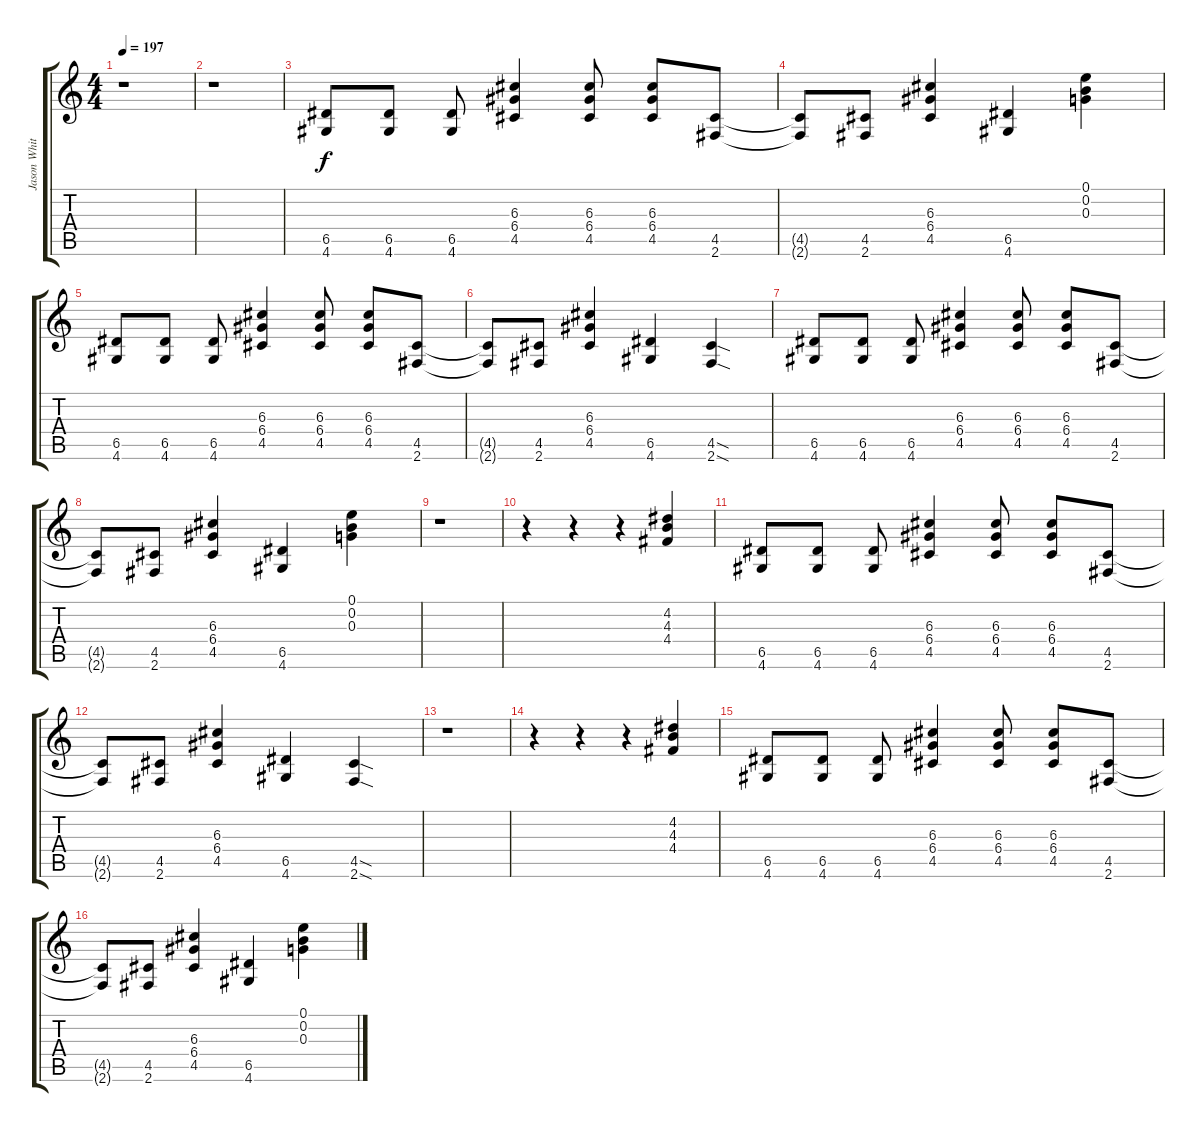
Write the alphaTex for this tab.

\track ("Jason White (Guitar 2)" "Jason Whit") {instrument distortionguitar}
\staff {score tabs}
\tuning (E4 B3 G3 D3 A2 E2) {hide}
\ts (4 4)
\tempo 197
\clef g2
\ks c
r.1{dy f instrument distortionguitar} |
r.1 |
(6.5 4.6).8 (6.5 4.6).8 (6.5 4.6).8 (6.3 6.4 4.5).4 (6.3 6.4 4.5).8 (6.3 6.4 4.5).8 (4.5 2.6).8 |
(4.5{t} 2.6{t}).8 (4.5 2.6).8 (6.3 6.4 4.5).4 (6.5 4.6).4 (0.1 0.2 0.3).4{balance 16} |
(6.5 4.6).8{balance 8} (6.5 4.6).8 (6.5 4.6).8 (6.3 6.4 4.5).4 (6.3 6.4 4.5).8 (6.3 6.4 4.5).8 (4.5 2.6).8 |
(4.5{t} 2.6{t}).8 (4.5 2.6).8 (6.3 6.4 4.5).4 (6.5 4.6).4 (4.5{sod} 2.6{sod}).4 |
(6.5 4.6).8 (6.5 4.6).8 (6.5 4.6).8 (6.3 6.4 4.5).4 (6.3 6.4 4.5).8 (6.3 6.4 4.5).8 (4.5 2.6).8 |
(4.5{t} 2.6{t}).8 (4.5 2.6).8 (6.3 6.4 4.5).4 (6.5 4.6).4 (0.1 0.2 0.3).4{balance 16} |
r.1 |
r.4 r.4 r.4 (4.2 4.3 4.4).4 |
(6.5 4.6).8{balance 8} (6.5 4.6).8 (6.5 4.6).8 (6.3 6.4 4.5).4 (6.3 6.4 4.5).8 (6.3 6.4 4.5).8 (4.5 2.6).8 |
(4.5{t} 2.6{t}).8 (4.5 2.6).8 (6.3 6.4 4.5).4 (6.5 4.6).4 (4.5{sod} 2.6{sod}).4 |
r.1 |
r.4 r.4 r.4 (4.2 4.3 4.4).4{balance 16} |
(6.5 4.6).8{balance 8} (6.5 4.6).8 (6.5 4.6).8 (6.3 6.4 4.5).4 (6.3 6.4 4.5).8 (6.3 6.4 4.5).8 (4.5 2.6).8 |
(4.5{t} 2.6{t}).8 (4.5 2.6).8 (6.3 6.4 4.5).4 (6.5 4.6).4 (0.1 0.2 0.3).4{balance 16}
